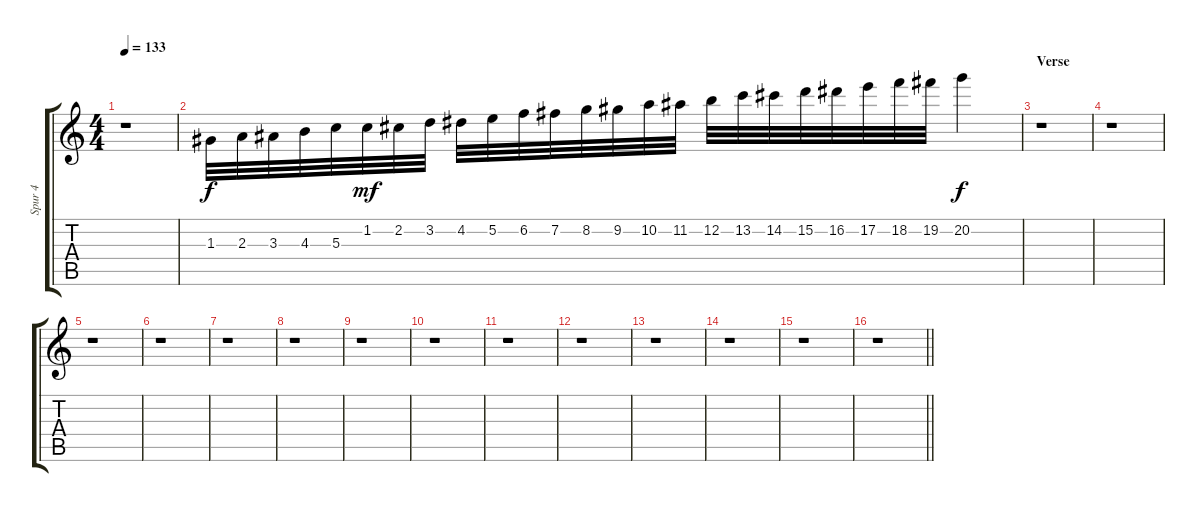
\track ("Spur 4" "Spur 4") {instrument distortionguitar}
\staff {score tabs}
\tuning (E4 B3 G3 D3 A2 E2) {hide}
\ts (4 4)
\tempo 133
\clef g2
\ks c
r.1{dy f} |
1.3.32 2.3.32 3.3.32 4.3.32 5.3.32 1.2.32{dy mf} 2.2.32 3.2.32 4.2.32 5.2.32 6.2.32 7.2.32 8.2.32 9.2.32 10.2.32 11.2.32 12.2.32 13.2.32 14.2.32 15.2.32 16.2.32 17.2.32 18.2.32 19.2.32 20.2.4{dy f} |
\section ("" "Verse")
r.1 |
r.1 |
r.1 |
r.1 |
r.1 |
r.1 |
r.1 |
r.1 |
r.1 |
r.1 |
r.1 |
r.1 |
r.1 |
\barLineRight lightlight
r.1
